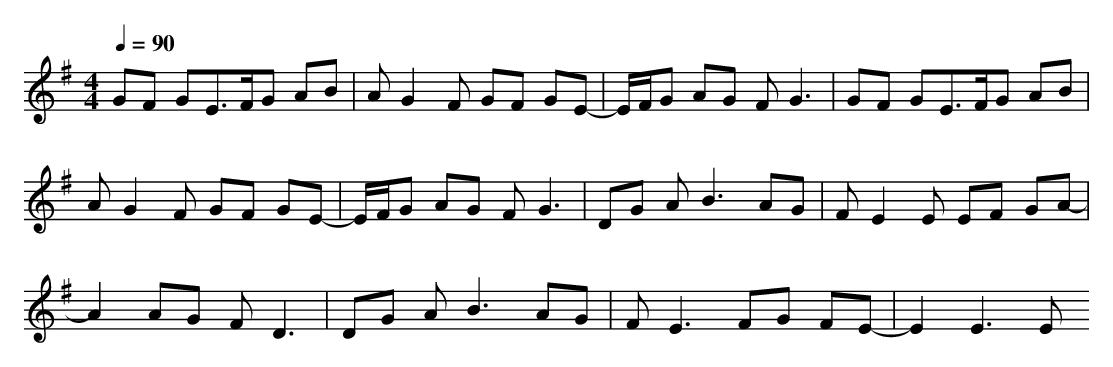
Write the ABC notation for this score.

X:1
T:
M: 4/4
L: 1/8
Q:1/4=90
K:G % 1 sharps
GF GE>FG AB|AG2F GF GE-|E/2F/2G AG F2<G2|GF GE>FG AB|
AG2F GF GE-|E/2F/2G AG F2<G2|DG A2<B2 AG|FE2E EF GA-|
A2 AG F2<D2|DG A2<B2 AG|F2<E2 FG FE-|E2 E3E
